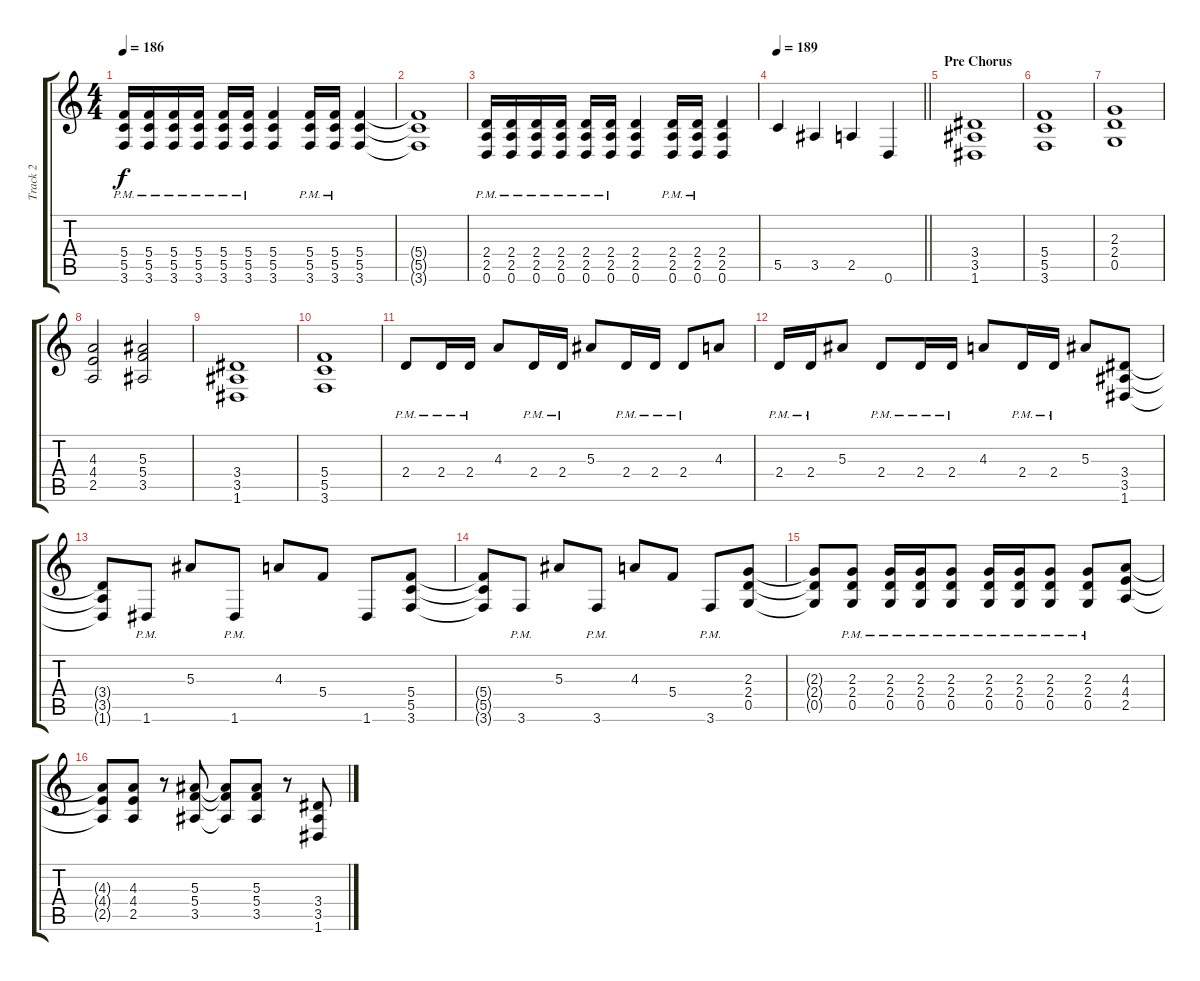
\track ("Track 2" "Track 2") {instrument distortionguitar}
\staff {score tabs}
\tuning (D4 A3 F3 C3 G2 D2) {hide}
\ts (4 4)
\tempo 186
\clef g2
\ks c
(5.4{pm} 5.5{pm} 3.6{pm}).16{dy f} (5.4{pm} 5.5{pm} 3.6{pm}).16 (5.4{pm} 5.5{pm} 3.6{pm}).16 (5.4{pm} 5.5{pm} 3.6{pm}).16 (5.4{pm} 5.5{pm} 3.6{pm}).16 (5.4{pm} 5.5{pm} 3.6{pm}).16 (5.4 5.5 3.6).4 (5.4{pm} 5.5{pm} 3.6{pm}).16 (5.4{pm} 5.5{pm} 3.6{pm}).16 (5.4 5.5 3.6).4 |
(5.4{t} 5.5{t} 3.6{t}).1 |
(2.4{pm} 2.5{pm} 0.6{pm}).16 (2.4{pm} 2.5{pm} 0.6{pm}).16 (2.4{pm} 2.5{pm} 0.6{pm}).16 (2.4{pm} 2.5{pm} 0.6{pm}).16 (2.4{pm} 2.5{pm} 0.6{pm}).16 (2.4{pm} 2.5{pm} 0.6{pm}).16 (2.4 2.5 0.6).4 (2.4{pm} 2.5{pm} 0.6{pm}).16 (2.4{pm} 2.5{pm} 0.6{pm}).16 (2.4 2.5 0.6).4 |
\tempo 189
\barLineRight lightlight
5.5.4 3.5.4 2.5.4 0.6.4 |
\section ("" "Pre Chorus")
(3.4 3.5 1.6).1 |
(5.4 5.5 3.6).1 |
(2.3 2.4 0.5).1 |
(4.3 4.4 2.5).2 (5.3 5.4 3.5).2 |
(3.4 3.5 1.6).1 |
(5.4 5.5 3.6).1 |
2.4{pm}.8 2.4{pm}.16 2.4{pm}.16 4.3.8 2.4{pm}.16 2.4{pm}.16 5.3.8 2.4{pm}.16 2.4{pm}.16 2.4{pm}.8 4.3.8 |
2.4{pm}.16 2.4{pm}.16 5.3.8 2.4{pm}.8 2.4{pm}.16 2.4{pm}.16 4.3.8 2.4{pm}.16 2.4{pm}.16 5.3.8 (3.4 3.5 1.6).8 |
(3.4{t} 3.5{t} 1.6{t}).8 1.6{pm}.8 5.3.8 1.6{pm}.8 4.3.8 5.4.8 1.6.8 (5.4 5.5 3.6).8 |
(5.4{t} 5.5{t} 3.6{t}).8 3.6{pm}.8 5.3.8 3.6{pm}.8 4.3.8 5.4.8 3.6{pm}.8 (2.3 2.4 0.5).8 |
(2.3{t} 2.4{t} 0.5{t}).8 (2.3{pm} 2.4{pm} 0.5{pm}).8 (2.3{pm} 2.4{pm} 0.5{pm}).16 (2.3{pm} 2.4{pm} 0.5{pm}).16 (2.3{pm} 2.4{pm} 0.5{pm}).8 (2.3{pm} 2.4{pm} 0.5{pm}).16 (2.3{pm} 2.4{pm} 0.5{pm}).16 (2.3{pm} 2.4{pm} 0.5{pm}).8 (2.3{pm} 2.4{pm} 0.5{pm}).8 (4.3 4.4 2.5).8 |
(4.3{t} 4.4{t} 2.5{t}).8 (4.3 4.4 2.5).8 r.8 (5.3 5.4 3.5).8 (5.3{t} 5.4{t} 3.5{t}).8 (5.3 5.4 3.5).8 r.8 (3.4 3.5 1.6).8
